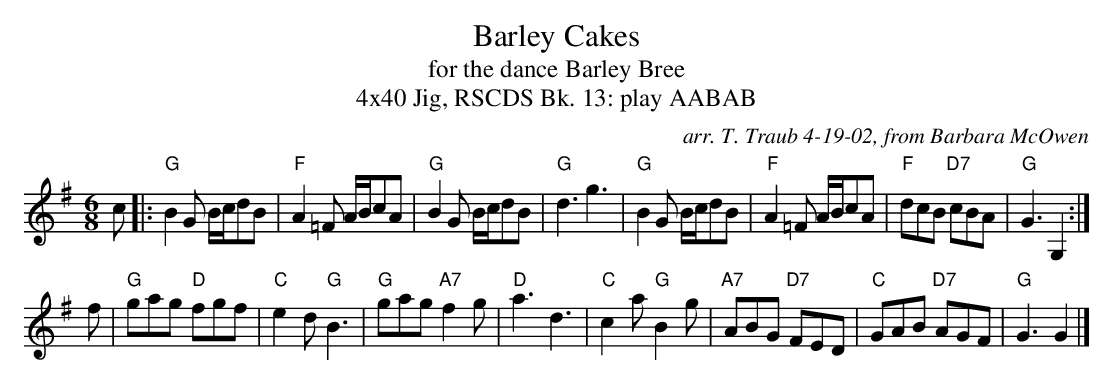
X:1
T: Barley Cakes
T: for the dance Barley Bree
T: 4x40 Jig, RSCDS Bk. 13: play AABAB
C: arr. T. Traub 4-19-02, from Barbara McOwen
M: 6/8
K: G
L: 1/8
c|: "G" B2 G B/c/dB | "F"A2 =F A/B/cA| "G"B2 G B/c/dB| "G"d3 g3|"G" B2 G B/c/dB | \
   "F"A2 =F A/B/cA| "F"dcB "D7"cBA| "G"G3 G,2 :|
f| "G"gag "D"fgf| "C"e2 d "G"B3| "G"gag "A7"f2 g|"D"a3 d3| \
"C"c2 a "G"B2 g| "A7"ABG "D7"FED| "C"GAB "D7"AGF| "G"G3 G2 |]
